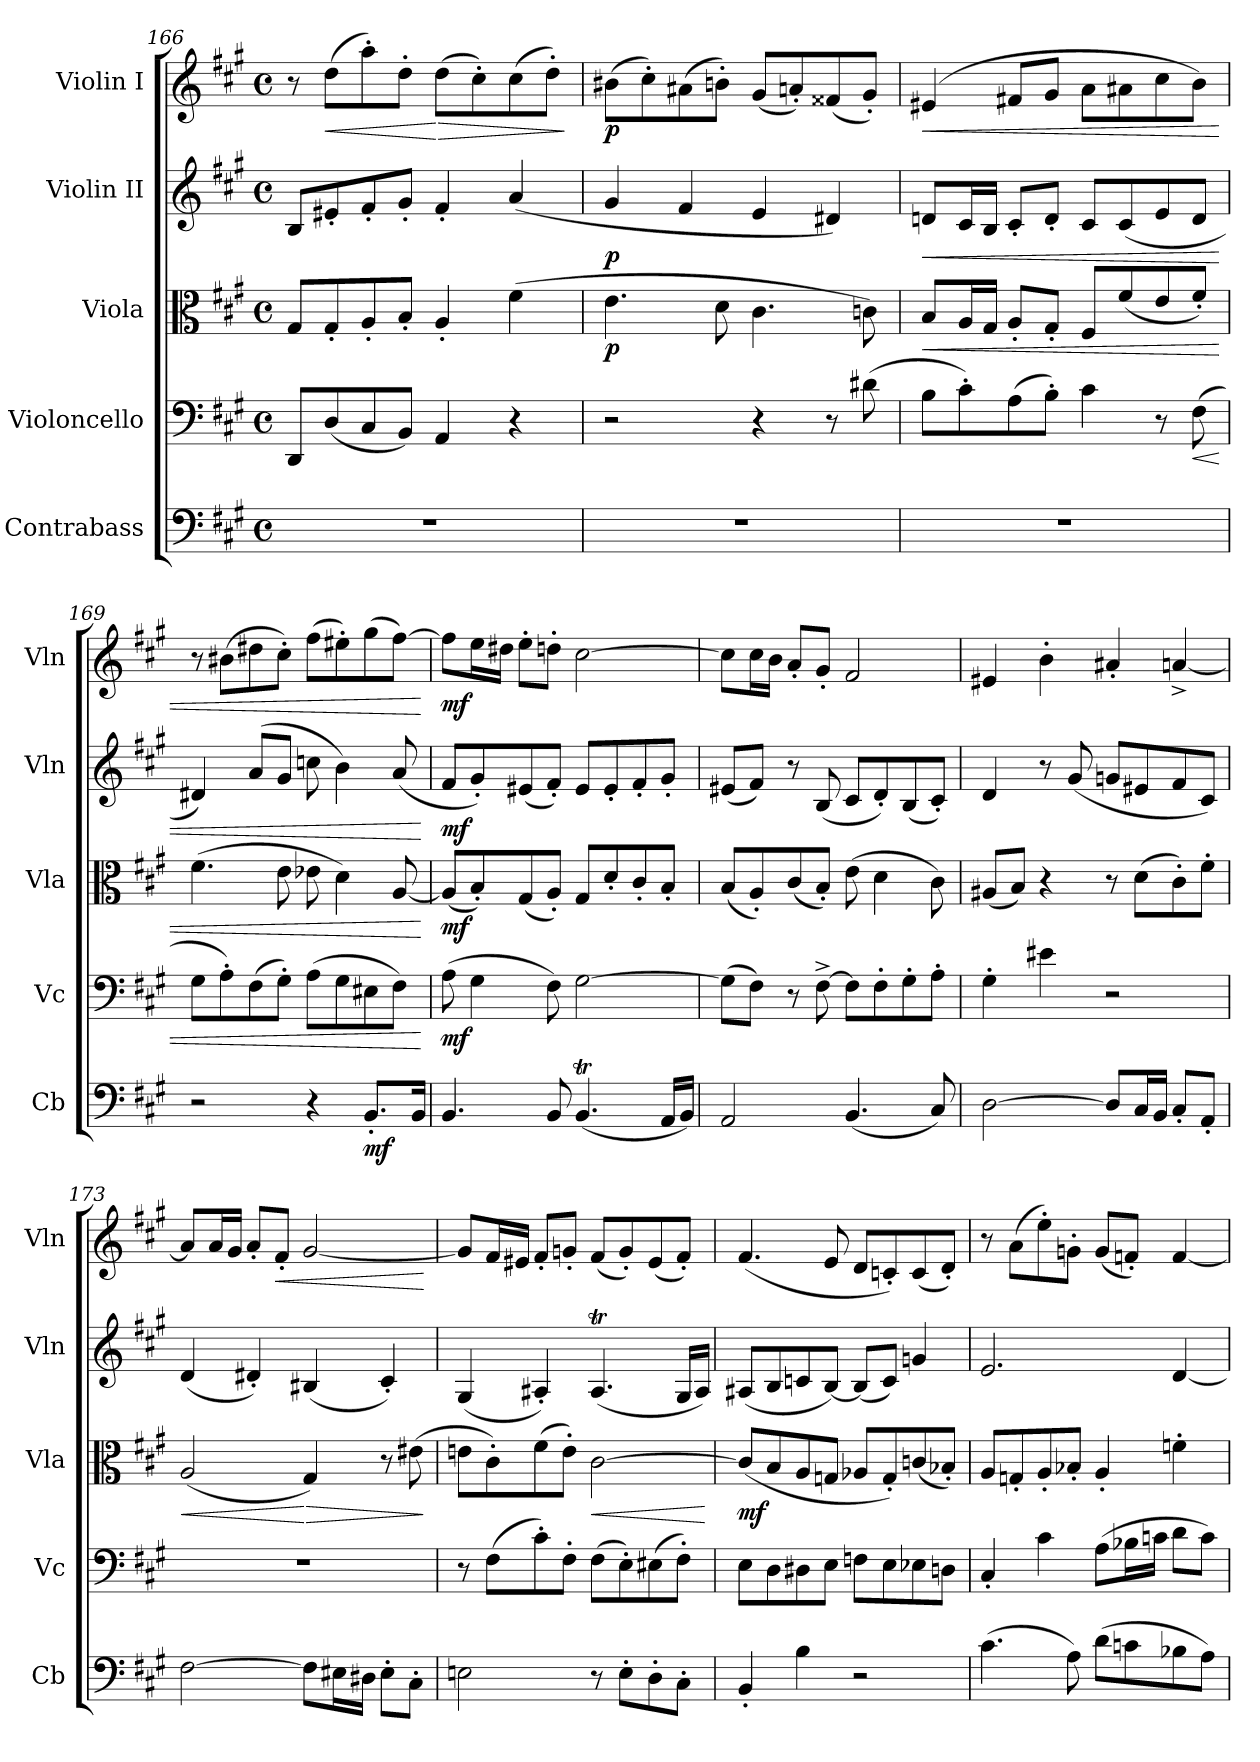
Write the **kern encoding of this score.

**kern	**dynam	**kern	**dynam	**kern	**dynam	**kern	**dynam	**kern	**dynam
*part5	*part5	*part4	*part4	*part3	*part3	*part2	*part2	*part1	*part1
*staff5	*staff5	*staff4	*staff4	*staff3	*staff3	*staff2	*staff2	*staff1	*staff1
*I"Contrabass	*	*I"Violoncello	*	*I"Viola	*	*I"Violin II	*	*I"Violin I	*
*I'Cb	*	*I'Vc	*	*I'Vla	*	*I'Vln	*	*I'Vln	*
*clefF4	*	*clefF4	*	*clefC3	*	*clefG2	*	*clefG2	*
*ITrd7c12	*	*	*	*	*	*	*	*	*
*k[f#c#g#]	*	*k[f#c#g#]	*	*k[f#c#g#]	*	*k[f#c#g#]	*	*k[f#c#g#]	*
*M4/4	*	*M4/4	*	*M4/4	*	*M4/4	*	*M4/4	*
*met(c)	*	*met(c)	*	*met(c)	*	*met(c)	*	*met(c)	*
=166	=166	=166	=166	=166	=166	=166	=166	=166	=166
1r	.	8DD/L	.	8G#/L	.	8B/L	.	8r	.
!	!	!	!	!	!	!	!	!	!LO:HP:b
.	.	(8D/	.	8G#'/	.	8e#X'/	.	(8dd\L	<
.	.	8C#/	.	8A'/	.	8f#'/	.	8aa'\)	.
.	.	8BB/J)	.	8B'/J	.	8g#'/J	.	8dd'\J	.
!	!	!	!	!	!	!	!	!	!LO:HP:n=1:b
.	.	4AA/	.	4A'/	.	4f#'/	.	(8dd\L	[ >
.	.	.	.	.	.	.	.	8cc#'\)	.
.	.	4r	.	(4f#\	.	(4a/	.	(8cc#\	.
.	.	.	.	.	.	.	.	8dd'\J)	.
.	.	.	.	.	.	.	.	.	]
=167	=167	=167	=167	=167	=167	=167	=167	=167	=167
!	!	!	!	!	!LO:DY:b	!	!LO:DY:b	!	!LO:DY:b
1r	.	2r	.	4.e\	p	4g#/	p	(8b#X\L	p
.	.	.	.	.	.	.	.	8cc#'\)	.
.	.	.	.	.	.	4f#/	.	(8a#X\	.
.	.	.	.	8d\	.	.	.	8bn'\J)	.
.	.	4r	.	4.c#\	.	4e/	.	(8g#/L	.
.	.	.	.	.	.	.	.	8an'/)	.
.	.	8r	.	.	.	4d#X/)	.	(8f##X/	.
.	.	(8d#X\	.	8cn\)	.	.	.	8g#'/J)	.
=168	=168	=168	=168	=168	=168	=168	=168	=168	=168
!	!	!	!	!	!LO:HP:b	!	!LO:HP:b	!	!LO:HP:b
1r	.	8B\L	.	8B/L	<	8dn/L	<	(4e#X/	<
.	.	8c#'\)	.	16A/L	.	16c#/L	.	.	.
.	.	.	.	16G#/JJ	.	16B/JJ	.	.	.
.	.	(8A\	.	8A'/L	.	8c#'/L	.	8f#X/L	.
.	.	8B'\J)	.	8G#'/J	.	8d'/J	.	8g#/J	.
.	.	4c#\	.	8F#/L	.	8c#/L	.	8a\L	.
.	.	.	.	(8f#/	.	(8c#/	.	8a#X\	.
.	.	8r	.	8e/	.	8e/	.	8cc#\	.
!	!	!	!LO:HP:b	!	!	!	!	!	!
.	.	(8F#\	<	8f#'/J)	.	8d/J	.	8b\J)	.
=169	=169	=169	=169	=169	=169	=169	=169	=169	=169
2r	.	8G#\L	.	(4.f#\	.	4d#X/)	.	8r	.
.	.	8A'\)	.	.	.	.	.	(8b#X\L	.
.	.	(8F#\	.	.	.	(8a/L	.	8dd#X\	.
.	.	8G#'\J)	.	8e\	.	8g#/J	.	8cc#'\J)	.
4r	.	(8A\L	.	8e-X\	.	8ccn\	.	(8ff#\L	.
.	.	8G#\	.	4d\)	.	4b\)	.	8ee#X'\)	.
!	!LO:DY:b	!	!	!	!	!	!	!	!
8.BBB'/L	mf	8E#X\	.	.	.	.	.	(8gg#\	.
.	.	8F#\J)	.	[8A/	.	(8a/	.	[8ff#\J)	.
16BBB/Jk	.	.	.	.	.	.	.	.	.
.	.	.	[	.	[	.	[	.	[
=170	=170	=170	=170	=170	=170	=170	=170	=170	=170
!	!	!	!LO:DY:b	!	!LO:DY:b	!	!LO:DY:b	!	!LO:DY:b
4.BBB/	.	(8A\	mf	(8A/L]	mf	8f#/L	mf	8ff#\L]	mf
.	.	4G#\	.	8B'/)	.	8g#'/)	.	16ee\L	.
.	.	.	.	.	.	.	.	16dd#X\JJ	.
.	.	.	.	(8G#/	.	(8e#X/	.	8ee'\L	.
8BBB/	.	8F#\)	.	8A'/J)	.	8f#'/J)	.	8ddn'\J	.
(4.BBBT/	.	[2G#\	.	8G#/L	.	8e#/L	.	[2cc#\	.
.	.	.	.	8d'/	.	8e#'/	.	.	.
.	.	.	.	8c#'/	.	8f#'/	.	.	.
16AAA/LL	.	.	.	8B'/J	.	8g#'/J	.	.	.
16BBB/JJ)	.	.	.	.	.	.	.	.	.
!!LO:LB:g=z
=171	=171	=171	=171	=171	=171	=171	=171	=171	=171
2AAA/	.	(8G#\L]	.	(8B/L	.	(8e#X/L	.	8cc#\L]	.
.	.	8F#\J)	.	8A'/)	.	8f#/J)	.	16cc#\L	.
.	.	.	.	.	.	.	.	16b\JJ	.
.	.	8r	.	(8c#/	.	8r	.	8a'/L	.
.	.	[8F#^\	.	8B'/J)	.	(8B/	.	8g#'/J	.
(4.BBB/	.	8F#\L]	.	(8e\	.	8c#/L	.	2f#/	.
.	.	8F#'\	.	4d\	.	8d'/)	.	.	.
.	.	8G#'\	.	.	.	(8B/	.	.	.
8CC#/)	.	8A'\J	.	8c#\)	.	8c#'/J)	.	.	.
=172	=172	=172	=172	=172	=172	=172	=172	=172	=172
[2DD\	.	4G#'\	.	(8A#X/L	.	4d/	.	4e#X/	.
.	.	.	.	8B/J)	.	.	.	.	.
.	.	4e#X\	.	4r	.	8r	.	4b'\	.
.	.	.	.	.	.	(8g#/	.	.	.
8DD/L]	.	2r	.	8r	.	8gn/L	.	4a#X'/	.
16CC#/L	.	.	.	(8d\L	.	8e#X/	.	.	.
16BBB/JJ	.	.	.	.	.	.	.	.	.
8CC#'/L	.	.	.	8c#'\)	.	8f#/	.	[4an^/	.
8AAA'/J	.	.	.	8f#'\J	.	8c#/J)	.	.	.
=173	=173	=173	=173	=173	=173	=173	=173	=173	=173
!	!	!	!	!	!LO:HP:b	!	!	!	!
[2FF#\	.	1r	.	(2A/	<	(4d/	.	8a/L]	.
.	.	.	.	.	.	.	.	16a/L	.
.	.	.	.	.	.	.	.	16g#/JJ	.
.	.	.	.	.	.	4d#X'/)	.	8a'/L	.
!	!	!	!	!	!	!	!	!	!LO:HP:b
.	.	.	.	.	.	.	.	8f#'/J	<
!	!	!	!	!	!LO:HP:n=1:b	!	!	!	!
8FF#\L]	.	.	.	4G#/)	[ >	(4B#X/	.	[2g#/	.
16EE#X\L	.	.	.	.	.	.	.	.	.
16DD#X\JJ	.	.	.	.	.	.	.	.	.
8EE#'\L	.	.	.	8r	.	4c#'/)	.	.	.
8CC#'\J	.	.	.	(8e#X\	.	.	.	.	.
.	.	.	.	.	]	.	.	.	[
=174	=174	=174	=174	=174	=174	=174	=174	=174	=174
2EEn\	.	8r	.	8en\L	.	(4G#/	.	8g#/L]	.
.	.	(8F#\L	.	8c#'\)	.	.	.	16f#/L	.
.	.	.	.	.	.	.	.	16e#X/JJ	.
.	.	8c#'\)	.	(8f#\	.	4A#X'/)	.	8f#'/L	.
.	.	8F#'\J	.	8e'\J)	.	.	.	8gn'/J	.
!	!	!	!	!	!LO:HP:b	!	!	!	!
8r	.	(8F#\L	.	[2c#\	<	(4.A#t/	.	(8f#/L	.
8EE'\L	.	8E'\)	.	.	.	.	.	8g'/)	.
8DD'\	.	(8E#X\	.	.	.	.	.	(8e#/	.
8CC#'\J	.	8F#'\J)	.	.	.	16G#/LL	.	8f#'/J)	.
.	.	.	.	.	.	16A#/JJ)	.	.	.
.	.	.	.	.	[	.	.	.	.
=175	=175	=175	=175	=175	=175	=175	=175	=175	=175
!	!	!	!	!	!LO:DY:b	!	!	!	!
4BBB'/	.	8E\L	.	(8c#/L]	mf	(8A#X/L	.	(4.f#/	.
.	.	8D\	.	8B/	.	8B/	.	.	.
4BB\	.	8D#X\	.	8A/	.	8cn/	.	.	.
.	.	8E\J	.	8Gn/J	.	[8B/J)	.	8e/	.
2r	.	8Fn\L	.	8A-X/L	.	(8B/L]	.	8d/L	.
.	.	8E\	.	8G'/)	.	8c/J)	.	8cn'/)	.
.	.	8E-X\	.	(8cn/	.	4gn/	.	(8c/	.
.	.	8Dn\J	.	8B-X'/J)	.	.	.	8d'/J)	.
=176	=176	=176	=176	=176	=176	=176	=176	=176	=176
(4.C#\	.	4C#'/	.	8A/L	.	2.e/	.	8r	.
.	.	.	.	8Gn'/	.	.	.	(8a\L	.
.	.	4c#\	.	8A'/	.	.	.	8ee'\)	.
8AA\)	.	.	.	8B-X'/J	.	.	.	8gn'\J	.
(8D\L	.	(8A\L	.	4A'/	.	.	.	(8g/L	.
8Cn\	.	16B-X\L	.	.	.	.	.	8fn'/J)	.
.	.	16cn\JJ	.	.	.	.	.	.	.
8BB-X\	.	8d\L	.	4fn'\	.	[4d/	.	[4f/	.
8AA\J)	.	8c\J)	.	.	.	.	.	.	.
=	=	=	=	=	=	=	=	=	=
*-	*-	*-	*-	*-	*-	*-	*-	*-	*-
